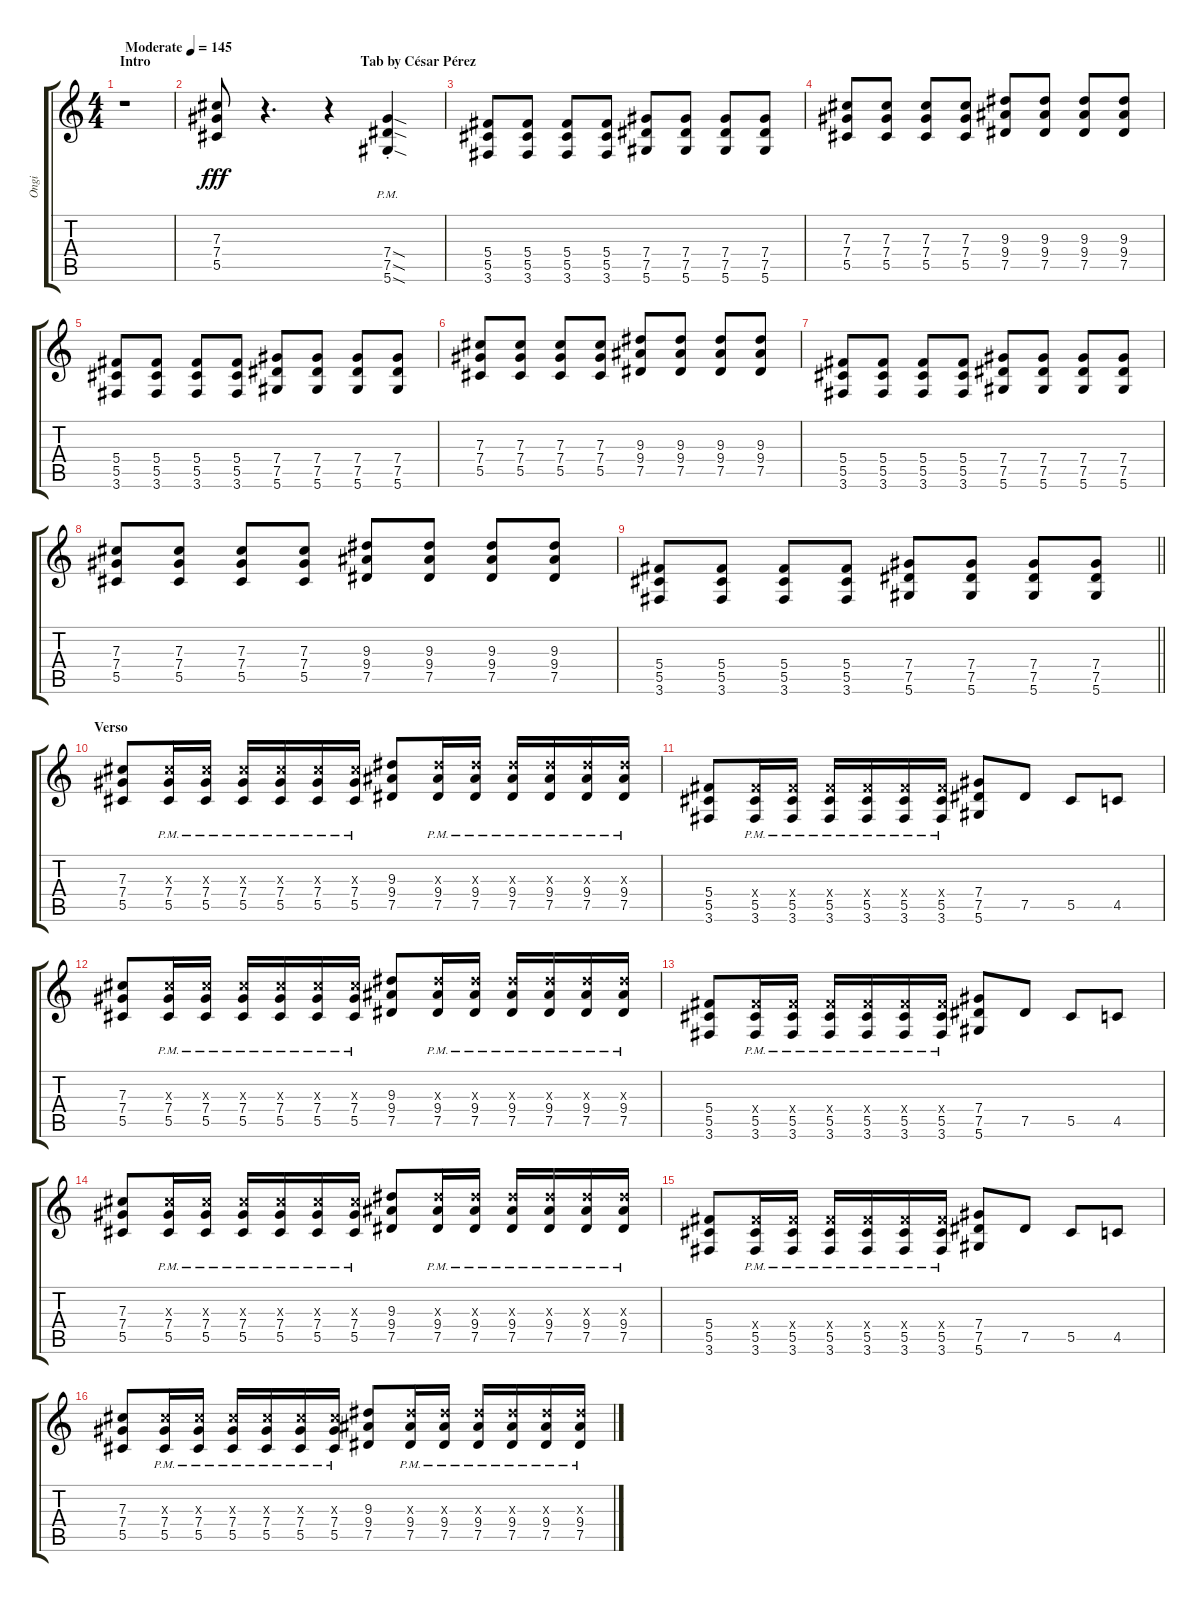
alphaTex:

\track ("Ongi" "Ongi") {instrument overdrivenguitar}
\staff {score tabs}
\tuning (Eb4 Bb3 Gb3 Db3 Ab2 Eb2) {hide}
\ts (4 4)
\section ("" "Intro                                                            Tab by César Pérez")
\tempo (145 "Moderate")
\clef g2
\ks c
r.1{dy fff instrument overdrivenguitar} |
(7.3 7.4 5.5).8 r.4{d} r.4 (7.4{sod pm st} 7.5{sod pm st} 5.6{sod pm st}).4 |
(5.4 5.5 3.6).8 (5.4 5.5 3.6).8 (5.4 5.5 3.6).8 (5.4 5.5 3.6).8 (7.4 7.5 5.6).8 (7.4 7.5 5.6).8 (7.4 7.5 5.6).8 (7.4 7.5 5.6).8 |
(7.3 7.4 5.5).8 (7.3 7.4 5.5).8 (7.3 7.4 5.5).8 (7.3 7.4 5.5).8 (9.3 9.4 7.5).8 (9.3 9.4 7.5).8 (9.3 9.4 7.5).8 (9.3 9.4 7.5).8 |
(5.4 5.5 3.6).8 (5.4 5.5 3.6).8 (5.4 5.5 3.6).8 (5.4 5.5 3.6).8 (7.4 7.5 5.6).8 (7.4 7.5 5.6).8 (7.4 7.5 5.6).8 (7.4 7.5 5.6).8 |
(7.3 7.4 5.5).8 (7.3 7.4 5.5).8 (7.3 7.4 5.5).8 (7.3 7.4 5.5).8 (9.3 9.4 7.5).8 (9.3 9.4 7.5).8 (9.3 9.4 7.5).8 (9.3 9.4 7.5).8 |
(5.4 5.5 3.6).8 (5.4 5.5 3.6).8 (5.4 5.5 3.6).8 (5.4 5.5 3.6).8 (7.4 7.5 5.6).8 (7.4 7.5 5.6).8 (7.4 7.5 5.6).8 (7.4 7.5 5.6).8 |
(7.3 7.4 5.5).8 (7.3 7.4 5.5).8 (7.3 7.4 5.5).8 (7.3 7.4 5.5).8 (9.3 9.4 7.5).8 (9.3 9.4 7.5).8 (9.3 9.4 7.5).8 (9.3 9.4 7.5).8 |
\barLineRight lightlight
(5.4 5.5 3.6).8 (5.4 5.5 3.6).8 (5.4 5.5 3.6).8 (5.4 5.5 3.6).8 (7.4 7.5 5.6).8 (7.4 7.5 5.6).8 (7.4 7.5 5.6).8 (7.4 7.5 5.6).8 |
\section ("" "Verso")
(7.3 7.4 5.5).8 (7.3{pm x} 7.4{pm} 5.5{pm}).16 (7.3{pm x} 7.4{pm} 5.5{pm}).16 (7.3{pm x} 7.4{pm} 5.5{pm}).16 (7.3{pm x} 7.4{pm} 5.5{pm}).16 (7.3{pm x} 7.4{pm} 5.5{pm}).16 (7.3{pm x} 7.4{pm} 5.5{pm}).16 (9.3 9.4 7.5).8 (9.3{pm x} 9.4{pm} 7.5{pm}).16 (9.3{pm x} 9.4{pm} 7.5{pm}).16 (9.3{pm x} 9.4{pm} 7.5{pm}).16 (9.3{pm x} 9.4{pm} 7.5{pm}).16 (9.3{pm x} 9.4{pm} 7.5{pm}).16 (9.3{pm x} 9.4{pm} 7.5{pm}).16 |
(5.4 5.5 3.6).8 (5.4{pm x} 5.5{pm} 3.6{pm}).16 (5.4{pm x} 5.5{pm} 3.6{pm}).16 (5.4{pm x} 5.5{pm} 3.6{pm}).16 (5.4{pm x} 5.5{pm} 3.6{pm}).16 (5.4{pm x} 5.5{pm} 3.6{pm}).16 (5.4{pm x} 5.5{pm} 3.6{pm}).16 (7.4 7.5 5.6).8 7.5.8 5.5.8 4.5.8 |
(7.3 7.4 5.5).8 (7.3{pm x} 7.4{pm} 5.5{pm}).16 (7.3{pm x} 7.4{pm} 5.5{pm}).16 (7.3{pm x} 7.4{pm} 5.5{pm}).16 (7.3{pm x} 7.4{pm} 5.5{pm}).16 (7.3{pm x} 7.4{pm} 5.5{pm}).16 (7.3{pm x} 7.4{pm} 5.5{pm}).16 (9.3 9.4 7.5).8 (9.3{pm x} 9.4{pm} 7.5{pm}).16 (9.3{pm x} 9.4{pm} 7.5{pm}).16 (9.3{pm x} 9.4{pm} 7.5{pm}).16 (9.3{pm x} 9.4{pm} 7.5{pm}).16 (9.3{pm x} 9.4{pm} 7.5{pm}).16 (9.3{pm x} 9.4{pm} 7.5{pm}).16 |
(5.4 5.5 3.6).8 (5.4{pm x} 5.5{pm} 3.6{pm}).16 (5.4{pm x} 5.5{pm} 3.6{pm}).16 (5.4{pm x} 5.5{pm} 3.6{pm}).16 (5.4{pm x} 5.5{pm} 3.6{pm}).16 (5.4{pm x} 5.5{pm} 3.6{pm}).16 (5.4{pm x} 5.5{pm} 3.6{pm}).16 (7.4 7.5 5.6).8 7.5.8 5.5.8 4.5.8 |
(7.3 7.4 5.5).8 (7.3{pm x} 7.4{pm} 5.5{pm}).16 (7.3{pm x} 7.4{pm} 5.5{pm}).16 (7.3{pm x} 7.4{pm} 5.5{pm}).16 (7.3{pm x} 7.4{pm} 5.5{pm}).16 (7.3{pm x} 7.4{pm} 5.5{pm}).16 (7.3{pm x} 7.4{pm} 5.5{pm}).16 (9.3 9.4 7.5).8 (9.3{pm x} 9.4{pm} 7.5{pm}).16 (9.3{pm x} 9.4{pm} 7.5{pm}).16 (9.3{pm x} 9.4{pm} 7.5{pm}).16 (9.3{pm x} 9.4{pm} 7.5{pm}).16 (9.3{pm x} 9.4{pm} 7.5{pm}).16 (9.3{pm x} 9.4{pm} 7.5{pm}).16 |
(5.4 5.5 3.6).8 (5.4{pm x} 5.5{pm} 3.6{pm}).16 (5.4{pm x} 5.5{pm} 3.6{pm}).16 (5.4{pm x} 5.5{pm} 3.6{pm}).16 (5.4{pm x} 5.5{pm} 3.6{pm}).16 (5.4{pm x} 5.5{pm} 3.6{pm}).16 (5.4{pm x} 5.5{pm} 3.6{pm}).16 (7.4 7.5 5.6).8 7.5.8 5.5.8 4.5.8 |
(7.3 7.4 5.5).8 (7.3{pm x} 7.4{pm} 5.5{pm}).16 (7.3{pm x} 7.4{pm} 5.5{pm}).16 (7.3{pm x} 7.4{pm} 5.5{pm}).16 (7.3{pm x} 7.4{pm} 5.5{pm}).16 (7.3{pm x} 7.4{pm} 5.5{pm}).16 (7.3{pm x} 7.4{pm} 5.5{pm}).16 (9.3 9.4 7.5).8 (9.3{pm x} 9.4{pm} 7.5{pm}).16 (9.3{pm x} 9.4{pm} 7.5{pm}).16 (9.3{pm x} 9.4{pm} 7.5{pm}).16 (9.3{pm x} 9.4{pm} 7.5{pm}).16 (9.3{pm x} 9.4{pm} 7.5{pm}).16 (9.3{pm x} 9.4{pm} 7.5{pm}).16
